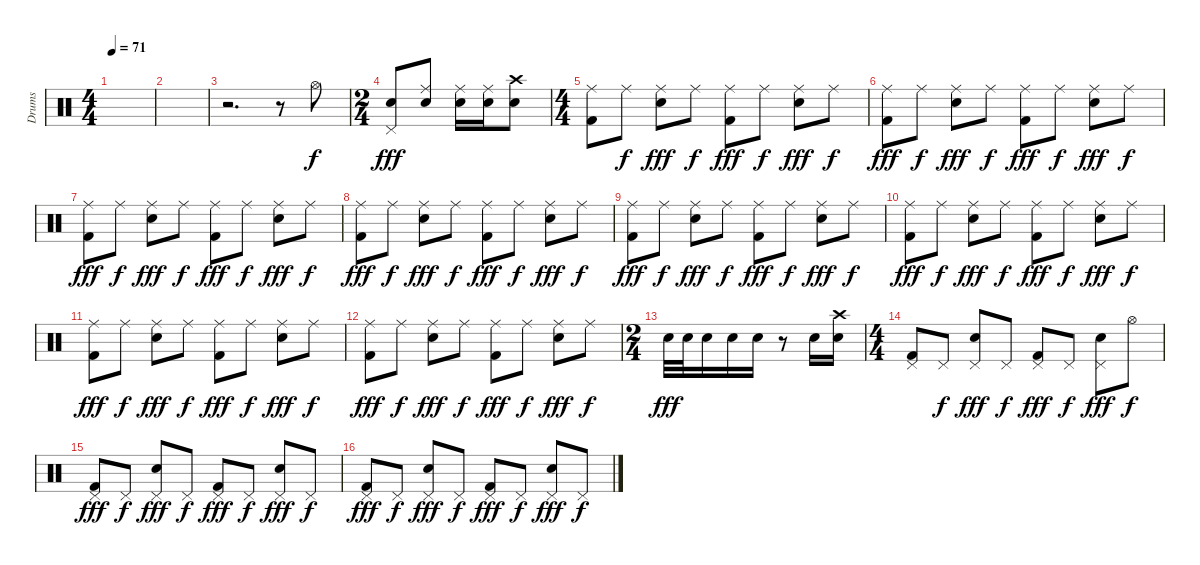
\track ("Drums" "Drums") {instrument percussion}
\staff {score}
\articulation defaults
\ts (4 4)
\tempo 71
\clef neutral
\ks c
|
|
r.2{d} r.8 "Hi-Hat (open)".8 |
\ts (2 4)
("Electric Snare (hit)" "Pedal Hi-Hat (hit)").8{dy fff} ("Electric Snare (hit)" "Ride (middle)").8 ("Electric Snare (hit)" "Ride (middle)").16 ("Electric Snare (hit)" "Ride (middle)").16 ("Electric Snare (hit)" "Crash high (hit)").8 |
\ts (4 4)
("Ride (middle)" "Kick (hit) 2").8 "Ride (middle)".8{dy f} ("Ride (middle)" "Electric Snare (hit)").8{dy fff} "Ride (middle)".8{dy f} ("Ride (middle)" "Kick (hit) 2").8{dy fff} "Ride (middle)".8{dy f} ("Ride (middle)" "Electric Snare (hit)").8{dy fff} "Ride (middle)".8{dy f} |
("Ride (middle)" "Kick (hit) 2").8{dy fff} "Ride (middle)".8{dy f} ("Ride (middle)" "Electric Snare (hit)").8{dy fff} "Ride (middle)".8{dy f} ("Ride (middle)" "Kick (hit) 2").8{dy fff} "Ride (middle)".8{dy f} ("Ride (middle)" "Electric Snare (hit)").8{dy fff} "Ride (middle)".8{dy f} |
("Ride (middle)" "Kick (hit) 2").8{dy fff} "Ride (middle)".8{dy f} ("Ride (middle)" "Electric Snare (hit)").8{dy fff} "Ride (middle)".8{dy f} ("Ride (middle)" "Kick (hit) 2").8{dy fff} "Ride (middle)".8{dy f} ("Ride (middle)" "Electric Snare (hit)").8{dy fff} "Ride (middle)".8{dy f} |
("Ride (middle)" "Kick (hit) 2").8{dy fff} "Ride (middle)".8{dy f} ("Ride (middle)" "Electric Snare (hit)").8{dy fff} "Ride (middle)".8{dy f} ("Ride (middle)" "Kick (hit) 2").8{dy fff} "Ride (middle)".8{dy f} ("Ride (middle)" "Electric Snare (hit)").8{dy fff} "Ride (middle)".8{dy f} |
("Ride (middle)" "Kick (hit) 2").8{dy fff} "Ride (middle)".8{dy f} ("Ride (middle)" "Electric Snare (hit)").8{dy fff} "Ride (middle)".8{dy f} ("Ride (middle)" "Kick (hit) 2").8{dy fff} "Ride (middle)".8{dy f} ("Ride (middle)" "Electric Snare (hit)").8{dy fff} "Ride (middle)".8{dy f} |
("Ride (middle)" "Kick (hit) 2").8{dy fff} "Ride (middle)".8{dy f} ("Ride (middle)" "Electric Snare (hit)").8{dy fff} "Ride (middle)".8{dy f} ("Ride (middle)" "Kick (hit) 2").8{dy fff} "Ride (middle)".8{dy f} ("Ride (middle)" "Electric Snare (hit)").8{dy fff} "Ride (middle)".8{dy f} |
("Ride (middle)" "Kick (hit) 2").8{dy fff} "Ride (middle)".8{dy f} ("Ride (middle)" "Electric Snare (hit)").8{dy fff} "Ride (middle)".8{dy f} ("Ride (middle)" "Kick (hit) 2").8{dy fff} "Ride (middle)".8{dy f} ("Ride (middle)" "Electric Snare (hit)").8{dy fff} "Ride (middle)".8{dy f} |
("Ride (middle)" "Kick (hit) 2").8{dy fff} "Ride (middle)".8{dy f} ("Ride (middle)" "Electric Snare (hit)").8{dy fff} "Ride (middle)".8{dy f} ("Ride (middle)" "Kick (hit) 2").8{dy fff} "Ride (middle)".8{dy f} ("Ride (middle)" "Electric Snare (hit)").8{dy fff} "Ride (middle)".8{dy f} |
\ts (2 4)
"Electric Snare (hit)".32{dy fff} "Electric Snare (hit)".32 "Electric Snare (hit)".16 "Electric Snare (hit)".16 "Electric Snare (hit)".16 r.8 "Electric Snare (hit)".16 ("Electric Snare (hit)" "Crash high (hit)").16 |
\ts (4 4)
("Pedal Hi-Hat (hit)" "Kick (hit) 2").8 "Pedal Hi-Hat (hit)".8{dy f} ("Pedal Hi-Hat (hit)" "Electric Snare (hit)").8{dy fff} "Pedal Hi-Hat (hit)".8{dy f} ("Pedal Hi-Hat (hit)" "Kick (hit) 2").8{dy fff} "Pedal Hi-Hat (hit)".8{dy f} ("Pedal Hi-Hat (hit)" "Electric Snare (hit)").8{dy fff} "Hi-Hat (open)".8{dy f} |
("Pedal Hi-Hat (hit)" "Kick (hit) 2").8{dy fff} "Pedal Hi-Hat (hit)".8{dy f} ("Pedal Hi-Hat (hit)" "Electric Snare (hit)").8{dy fff} "Pedal Hi-Hat (hit)".8{dy f} ("Pedal Hi-Hat (hit)" "Kick (hit) 2").8{dy fff} "Pedal Hi-Hat (hit)".8{dy f} ("Pedal Hi-Hat (hit)" "Electric Snare (hit)").8{dy fff} "Pedal Hi-Hat (hit)".8{dy f} |
("Pedal Hi-Hat (hit)" "Kick (hit) 2").8{dy fff} "Pedal Hi-Hat (hit)".8{dy f} ("Pedal Hi-Hat (hit)" "Electric Snare (hit)").8{dy fff} "Pedal Hi-Hat (hit)".8{dy f} ("Pedal Hi-Hat (hit)" "Kick (hit) 2").8{dy fff} "Pedal Hi-Hat (hit)".8{dy f} ("Pedal Hi-Hat (hit)" "Electric Snare (hit)").8{dy fff} "Pedal Hi-Hat (hit)".8{dy f}
